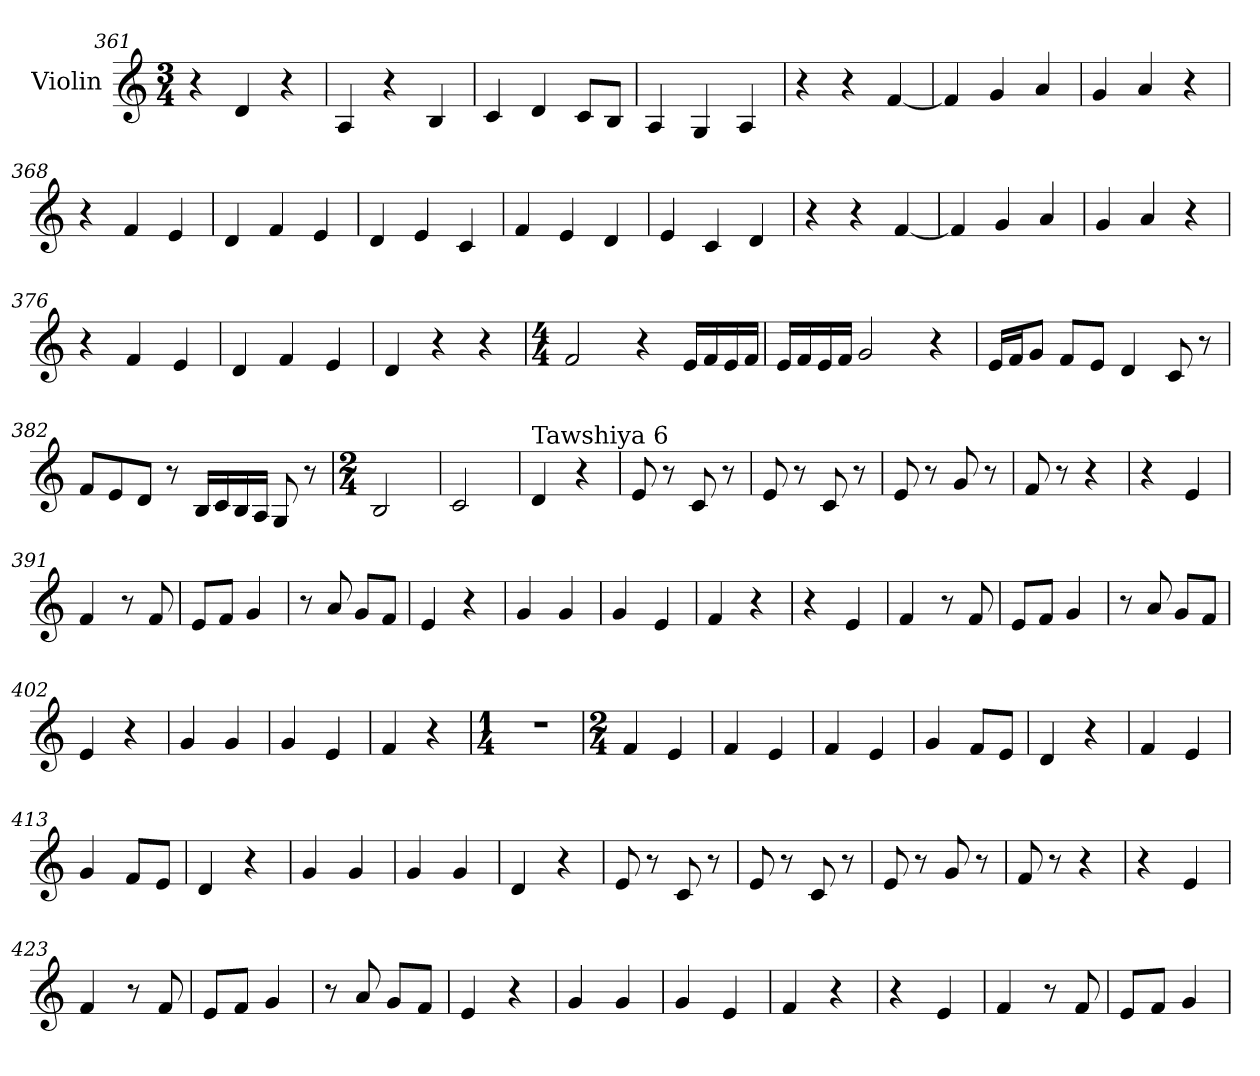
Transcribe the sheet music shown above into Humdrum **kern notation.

**kern
*part1
*staff1
*I"Violin
*clefG2
*k[]
*M3/4
=361
4r
4d/
4r
=362
4A/
4r
4B/
=363
4c/
4d/
8c/L
8B/J
=364
4A/
4G/
4A/
!!LO:PB:g=z
=365
4r
4r
[4f/
=366
4f/]
4g/
4a/
=367
4g/
4a/
4r
=368
4r
4f/
4e/
=369
4d/
4f/
4e/
=370
4d/
4e/
4c/
=371
4f/
4e/
4d/
!!LO:LB:g=z
=372
4e/
4c/
4d/
=373
4r
4r
[4f/
=374
4f/]
4g/
4a/
=375
4g/
4a/
4r
=376
4r
4f/
4e/
=377
4d/
4f/
4e/
=378
4d/
4r
4r
!!LO:LB:g=z
=379
*M4/4
*MM60
2f/
4r
16e/LL
16f/
16e/
16f/JJ
=380
16e/LL
16f/
16e/
16f/JJ
2g/
4r
=381
16e/LL
16f/J
8g/J
8f/L
8e/J
4d/
8c/
8r
=382
8f/L
8e/
8d/J
8r
16B/LL
16c/
16B/
16A/JJ
8G/
8r
=383
*M2/4
*MM80
2B/
!!LO:LB:g=z
=384
2c/
=385
!LO:TX:a:t=Tawshiya 6
4d/
4r
=386
8e/
8r
8c/
8r
=387
8e/
8r
8c/
8r
=388
8e/
8r
8g/
8r
=389
8f/
8r
4r
=390
4r
4e/
=391
4f/
8r
8f/
=392
8e/L
8f/J
4g/
!!LO:LB:g=z
=393
8r
8a/
8g/L
8f/J
=394
4e/
4r
=395
4g/
4g/
=396
4g/
4e/
=397
4f/
4r
=398
4r
4e/
=399
4f/
8r
8f/
=400
8e/L
8f/J
4g/
=401
8r
8a/
8g/L
8f/J
=402
4e/
4r
!!LO:LB:g=z
=403
4g/
4g/
=404
4g/
4e/
=405
4f/
4r
=406
*M1/4
4r
=407
*M2/4
4f/
4e/
=408
4f/
4e/
=409
4f/
4e/
=410
4g/
8f/L
8e/J
=411
4d/
4r
=412
4f/
4e/
!!LO:LB:g=z
=413
4g/
8f/L
8e/J
=414
4d/
4r
=415
4g/
4g/
=416
4g/
4g/
=417
4d/
4r
=418
8e/
8r
8c/
8r
=419
8e/
8r
8c/
8r
=420
8e/
8r
8g/
8r
=421
8f/
8r
4r
!!LO:LB:g=z
=422
4r
4e/
=423
4f/
8r
8f/
=424
8e/L
8f/J
4g/
=425
8r
8a/
8g/L
8f/J
=426
4e/
4r
=427
4g/
4g/
=428
4g/
4e/
=429
4f/
4r
=430
4r
4e/
=431
4f/
8r
8f/
!!LO:PB:g=z
=432
8e/L
8f/J
4g/
=
*-
